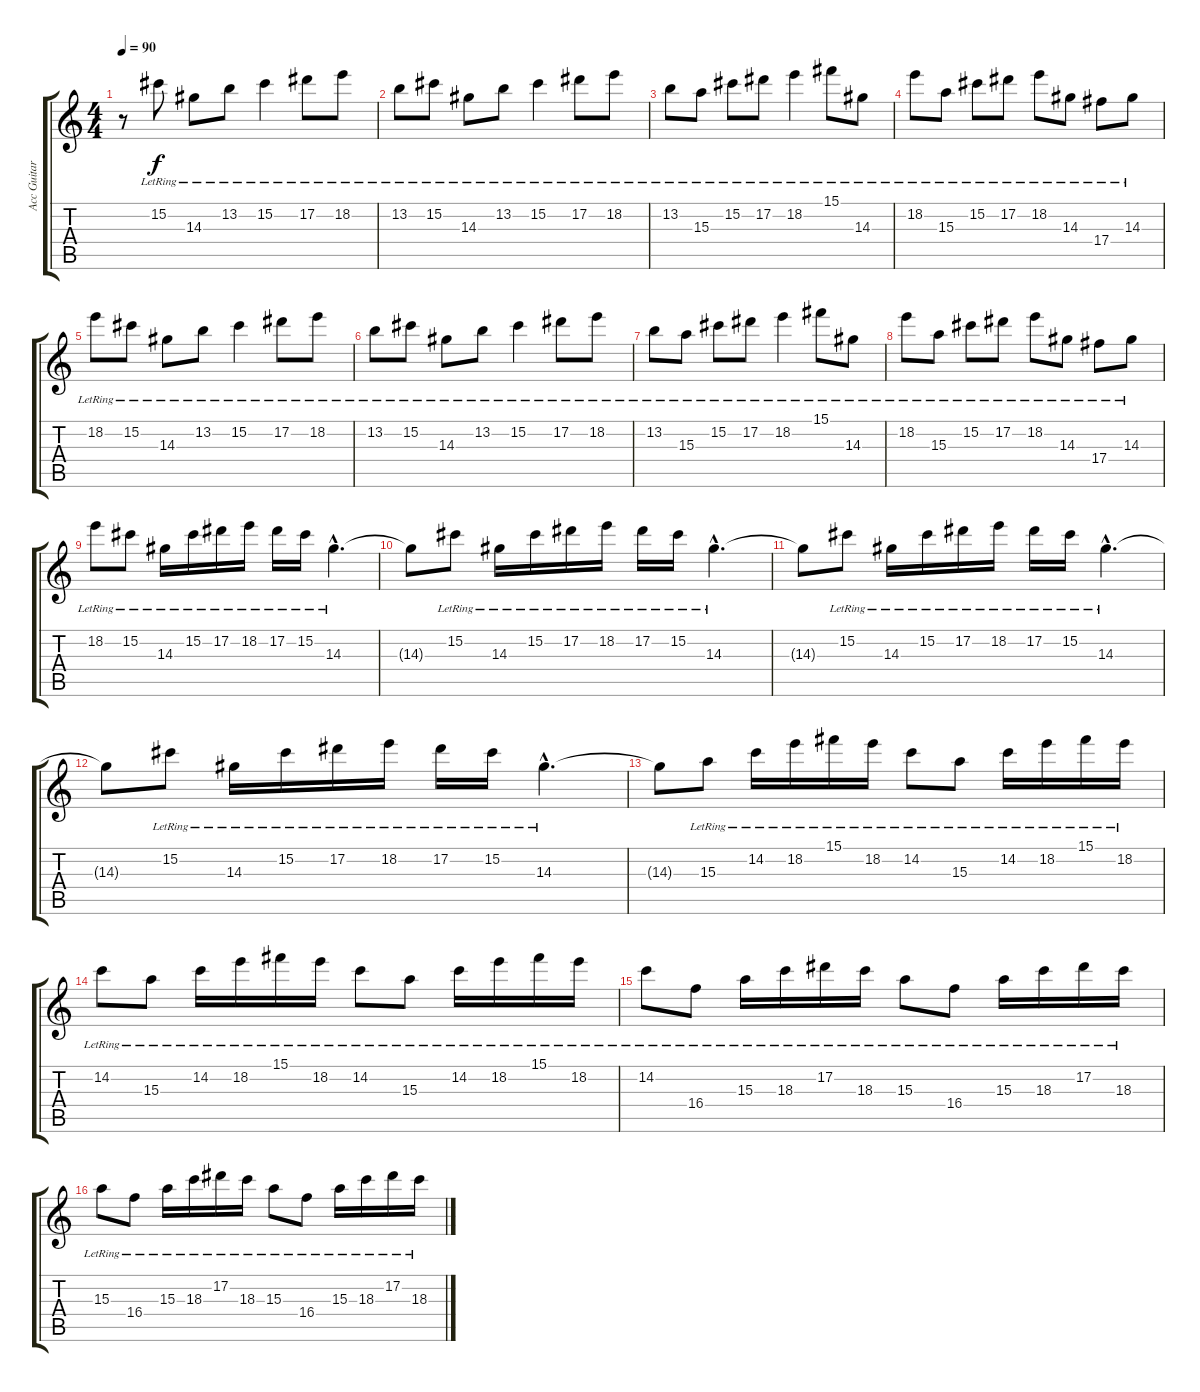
\track ("Acc Guitar Delay" "Acc Guitar") {instrument acousticguitarsteel}
\staff {score tabs}
\tuning (Eb4 Bb3 Gb3 Db3 Ab2 Eb2) {hide}
\ts (4 4)
\tempo 90
\clef g2
\ks c
r.8{dy f instrument acousticguitarsteel} 15.2{lr}.8 14.3{lr}.8 13.2{lr}.8 15.2{lr}.4 17.2{lr}.8 18.2{lr}.8 |
13.2{lr}.8 15.2{lr}.8 14.3{lr}.8 13.2{lr}.8 15.2{lr}.4 17.2{lr}.8 18.2{lr}.8 |
13.2{lr}.8 15.3{lr}.8 15.2{lr}.8 17.2{lr}.8 18.2{lr}.4 15.1{lr}.8 14.3{lr}.8 |
18.2{lr}.8 15.3{lr}.8 15.2{lr}.8 17.2{lr}.8 18.2{lr}.8 14.3{lr}.8 17.4{lr}.8 14.3{lr}.8 |
18.2{lr}.8 15.2{lr}.8 14.3{lr}.8 13.2{lr}.8 15.2{lr}.4 17.2{lr}.8 18.2{lr}.8 |
13.2{lr}.8 15.2{lr}.8 14.3{lr}.8 13.2{lr}.8 15.2{lr}.4 17.2{lr}.8 18.2{lr}.8 |
13.2{lr}.8 15.3{lr}.8 15.2{lr}.8 17.2{lr}.8 18.2{lr}.4 15.1{lr}.8 14.3{lr}.8 |
18.2{lr}.8 15.3{lr}.8 15.2{lr}.8 17.2{lr}.8 18.2{lr}.8 14.3{lr}.8 17.4{lr}.8 14.3{lr}.8 |
18.2{lr}.8 15.2{lr}.8 14.3{lr}.16 15.2{lr}.16 17.2{lr}.16 18.2{lr}.16 17.2{lr}.16 15.2{lr}.16 14.3{hac lr}.4{d} |
14.3{t}.8 15.2{lr}.8 14.3{lr}.16 15.2{lr}.16 17.2{lr}.16 18.2{lr}.16 17.2{lr}.16 15.2{lr}.16 14.3{hac lr}.4{d} |
14.3{t}.8 15.2{lr}.8 14.3{lr}.16 15.2{lr}.16 17.2{lr}.16 18.2{lr}.16 17.2{lr}.16 15.2{lr}.16 14.3{hac lr}.4{d} |
14.3{t}.8 15.2{lr}.8 14.3{lr}.16 15.2{lr}.16 17.2{lr}.16 18.2{lr}.16 17.2{lr}.16 15.2{lr}.16 14.3{hac lr}.4{d} |
14.3{t}.8 15.3{lr}.8 14.2{lr}.16 18.2{lr}.16 15.1{lr}.16 18.2{lr}.16 14.2{lr}.8 15.3{lr}.8 14.2{lr}.16 18.2{lr}.16 15.1{lr}.16 18.2{lr}.16 |
14.2{lr}.8 15.3{lr}.8 14.2{lr}.16 18.2{lr}.16 15.1{lr}.16 18.2{lr}.16 14.2{lr}.8 15.3{lr}.8 14.2{lr}.16 18.2{lr}.16 15.1{lr}.16 18.2{lr}.16 |
14.2{lr}.8 16.4{lr}.8 15.3{lr}.16 18.3{lr}.16 17.2{lr}.16 18.3{lr}.16 15.3{lr}.8 16.4{lr}.8 15.3{lr}.16 18.3{lr}.16 17.2{lr}.16 18.3{lr}.16 |
15.3{lr}.8 16.4{lr}.8 15.3{lr}.16 18.3{lr}.16 17.2{lr}.16 18.3{lr}.16 15.3{lr}.8 16.4{lr}.8 15.3{lr}.16 18.3{lr}.16 17.2{lr}.16 18.3{lr}.16
